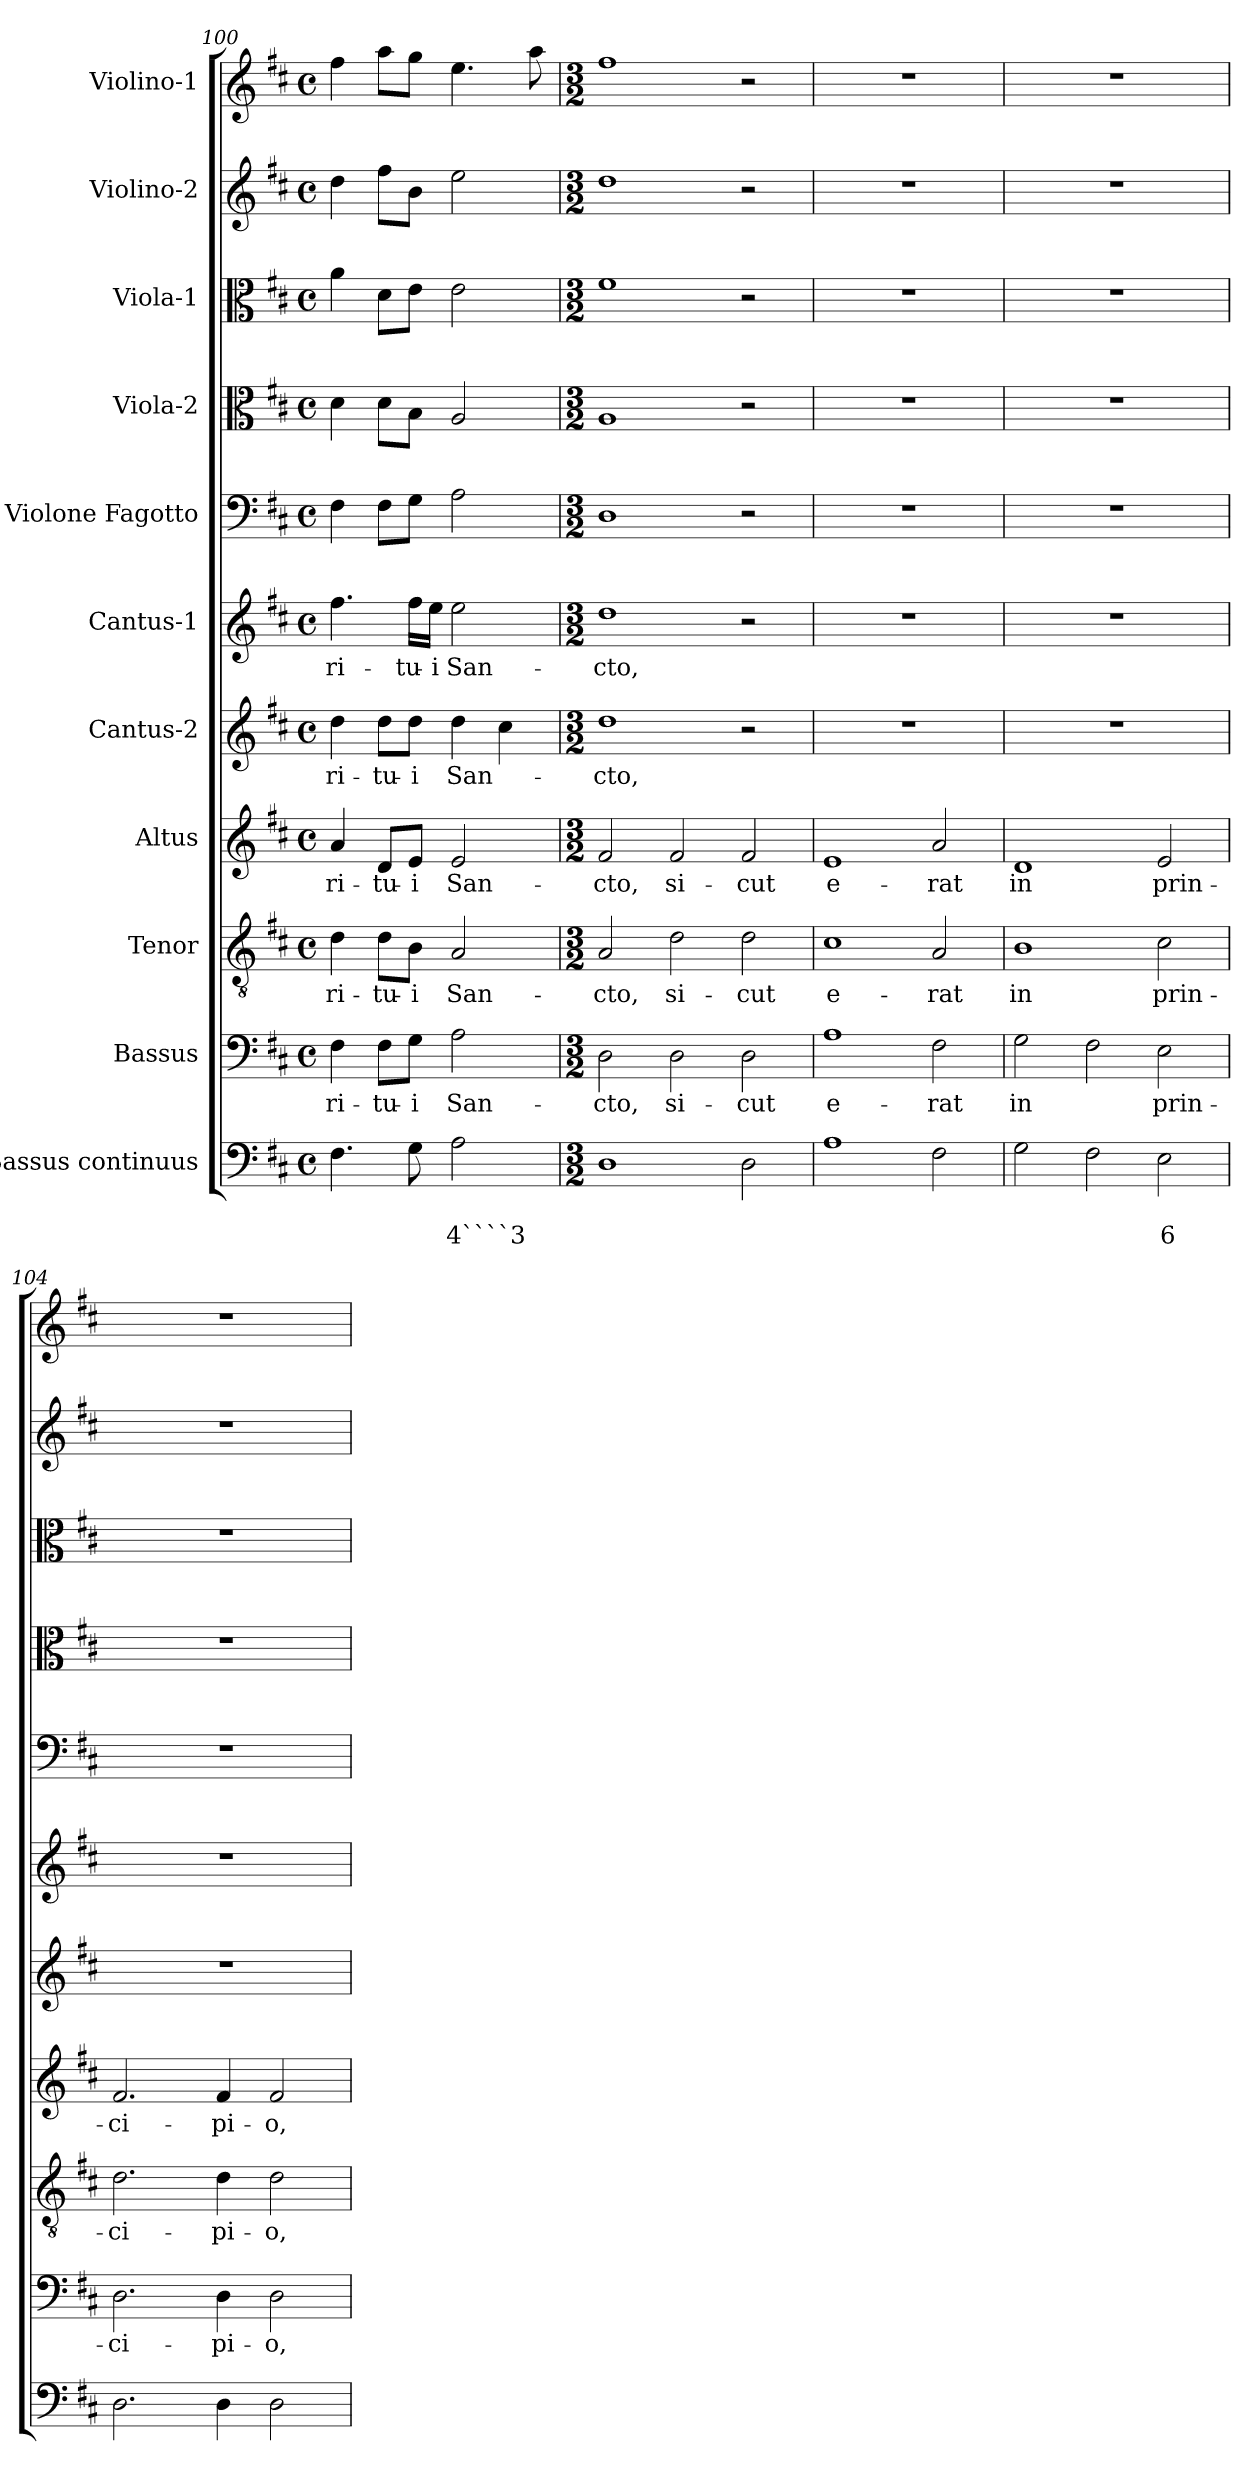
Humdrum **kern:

**kern	**text	**text	**kern	**text	**kern	**text	**kern	**text	**kern	**text	**kern	**text	**kern	**kern	**kern	**kern	**kern
*part11	*part11	*part11	*part10	*part10	*part9	*part9	*part8	*part8	*part7	*part7	*part6	*part6	*part5	*part4	*part3	*part2	*part1
*staff11	*staff11	*staff11	*staff10	*staff10	*staff9	*staff9	*staff8	*staff8	*staff7	*staff7	*staff6	*staff6	*staff5	*staff4	*staff3	*staff2	*staff1
*I"Bassus continuus	*	*	*I"Bassus	*	*I"Tenor	*	*I"Altus	*	*I"Cantus-2	*	*I"Cantus-1	*	*I"Violone Fagotto	*I"Viola-2	*I"Viola-1	*I"Violino-2	*I"Violino-1
*clefF4	*	*	*clefF4	*	*clefGv2	*	*clefG2	*	*clefG2	*	*clefG2	*	*clefF4	*clefC3	*clefC3	*clefG2	*clefG2
*k[f#c#]	*	*	*k[f#c#]	*	*k[f#c#]	*	*k[f#c#]	*	*k[f#c#]	*	*k[f#c#]	*	*k[f#c#]	*k[f#c#]	*k[f#c#]	*k[f#c#]	*k[f#c#]
*D:	*	*	*D:	*	*D:	*	*D:	*	*D:	*	*D:	*	*D:	*D:	*D:	*D:	*D:
*M4/4	*	*	*M4/4	*	*M4/4	*	*M4/4	*	*M4/4	*	*M4/4	*	*M4/4	*M4/4	*M4/4	*M4/4	*M4/4
*met(c)	*	*	*met(c)	*	*met(c)	*	*met(c)	*	*met(c)	*	*met(c)	*	*met(c)	*met(c)	*met(c)	*met(c)	*met(c)
=100	=100	=100	=100	=100	=100	=100	=100	=100	=100	=100	=100	=100	=100	=100	=100	=100	=100
!	!	!	!	!LO:LY:b	!	!LO:LY:b	!	!LO:LY:b	!	!LO:LY:b	!	!LO:LY:b	!	!	!	!	!
4.F#\	.	.	4F#\	-ri-	4d\	-ri-	4a/	-ri-	4dd\	-ri-	4.ff#\	-ri-	4F#\	4d\	4a\	4dd\	4ff#\
!	!	!	!	!LO:LY:b	!	!LO:LY:b	!	!LO:LY:b	!	!LO:LY:b	!	!	!	!	!	!	!
.	.	.	8F#\L	-tu-	8d\L	-tu-	8d/L	-tu-	8dd\L	-tu-	.	.	8F#\L	8d\L	8d\L	8ff#\L	8aa\L
!	!	!	!	!LO:LY:b	!	!LO:LY:b	!	!LO:LY:b	!	!LO:LY:b	!	!LO:LY:b	!	!	!	!	!
8G\	.	.	8G\J	-i	8B\J	-i	8e/J	-i	8dd\J	-i	16ff#\LL	-tu-	8G\J	8B\J	8e\J	8b\J	8gg\J
!	!	!	!	!	!	!	!	!	!	!	!	!LO:LY:b	!	!	!	!	!
.	.	.	.	.	.	.	.	.	.	.	16ee\JJ	-i	.	.	.	.	.
!	!	!LO:LY:b	!	!LO:LY:b	!	!LO:LY:b	!	!LO:LY:b	!	!LO:LY:b	!	!LO:LY:b	!	!	!	!	!
2A\	.	4````3	2A\	San-	2A/	San-	2e/	San-	4dd\	San-	2ee\	San-	2A\	2A/	2e\	2ee\	4.ee\
.	.	.	.	.	.	.	.	.	4cc#\	.	.	.	.	.	.	.	.
.	.	.	.	.	.	.	.	.	.	.	.	.	.	.	.	.	8aa\
!!LO:PB:g=z
=101	=101	=101	=101	=101	=101	=101	=101	=101	=101	=101	=101	=101	=101	=101	=101	=101	=101
*M3/2	*	*	*M3/2	*	*M3/2	*	*M3/2	*	*M3/2	*	*M3/2	*	*M3/2	*M3/2	*M3/2	*M3/2	*M3/2
!	!	!	!	!LO:LY:b	!	!LO:LY:b	!	!LO:LY:b	!	!LO:LY:b	!	!LO:LY:b	!	!	!	!	!
1D	.	.	2D\	-cto,	2A/	-cto,	2f#/	-cto,	1dd	-cto,	1dd	-cto,	1D	1A	1f#	1dd	1ff#
!	!	!	!	!LO:LY:b	!	!LO:LY:b	!	!LO:LY:b	!	!	!	!	!	!	!	!	!
.	.	.	2D\	si-	2d\	si-	2f#/	si-	.	.	.	.	.	.	.	.	.
!	!	!	!	!LO:LY:b	!	!LO:LY:b	!	!LO:LY:b	!	!	!	!	!	!	!	!	!
2D\	.	.	2D\	-cut	2d\	-cut	2f#/	-cut	2r	.	2r	.	2r	2r	2r	2r	2r
=102	=102	=102	=102	=102	=102	=102	=102	=102	=102	=102	=102	=102	=102	=102	=102	=102	=102
!	!	!	!	!LO:LY:b	!	!LO:LY:b	!	!LO:LY:b	!	!	!	!	!	!	!	!	!
1A	.	.	1A	e-	1c#	e-	1e	e-	1.r	.	1.r	.	1.r	1.r	1.r	1.r	1.r
!	!	!	!	!LO:LY:b	!	!LO:LY:b	!	!LO:LY:b	!	!	!	!	!	!	!	!	!
2F#\	.	.	2F#\	-rat	2A/	-rat	2a/	-rat	.	.	.	.	.	.	.	.	.
=103	=103	=103	=103	=103	=103	=103	=103	=103	=103	=103	=103	=103	=103	=103	=103	=103	=103
!	!	!	!	!LO:LY:b	!	!LO:LY:b	!	!LO:LY:b	!	!	!	!	!	!	!	!	!
2G\	.	.	2G\	in	1B	in	1d	in	1.r	.	1.r	.	1.r	1.r	1.r	1.r	1.r
2F#\	.	.	2F#\	.	.	.	.	.	.	.	.	.	.	.	.	.	.
!	!	!LO:LY:b	!	!LO:LY:b	!	!LO:LY:b	!	!LO:LY:b	!	!	!	!	!	!	!	!	!
2E\	.	6	2E\	prin-	2c#\	prin-	2e/	prin-	.	.	.	.	.	.	.	.	.
=104	=104	=104	=104	=104	=104	=104	=104	=104	=104	=104	=104	=104	=104	=104	=104	=104	=104
!	!	!	!	!LO:LY:b	!	!LO:LY:b	!	!LO:LY:b	!	!	!	!	!	!	!	!	!
2.D\	.	.	2.D\	-ci-	2.d\	-ci-	2.f#/	-ci-	1.r	.	1.r	.	1.r	1.r	1.r	1.r	1.r
!	!	!	!	!LO:LY:b	!	!LO:LY:b	!	!LO:LY:b	!	!	!	!	!	!	!	!	!
4D\	.	.	4D\	-pi-	4d\	-pi-	4f#/	-pi-	.	.	.	.	.	.	.	.	.
!	!	!	!	!LO:LY:b	!	!LO:LY:b	!	!LO:LY:b	!	!	!	!	!	!	!	!	!
2D\	.	.	2D\	-o,	2d\	-o,	2f#/	-o,	.	.	.	.	.	.	.	.	.
=	=	=	=	=	=	=	=	=	=	=	=	=	=	=	=	=	=
*-	*-	*-	*-	*-	*-	*-	*-	*-	*-	*-	*-	*-	*-	*-	*-	*-	*-
